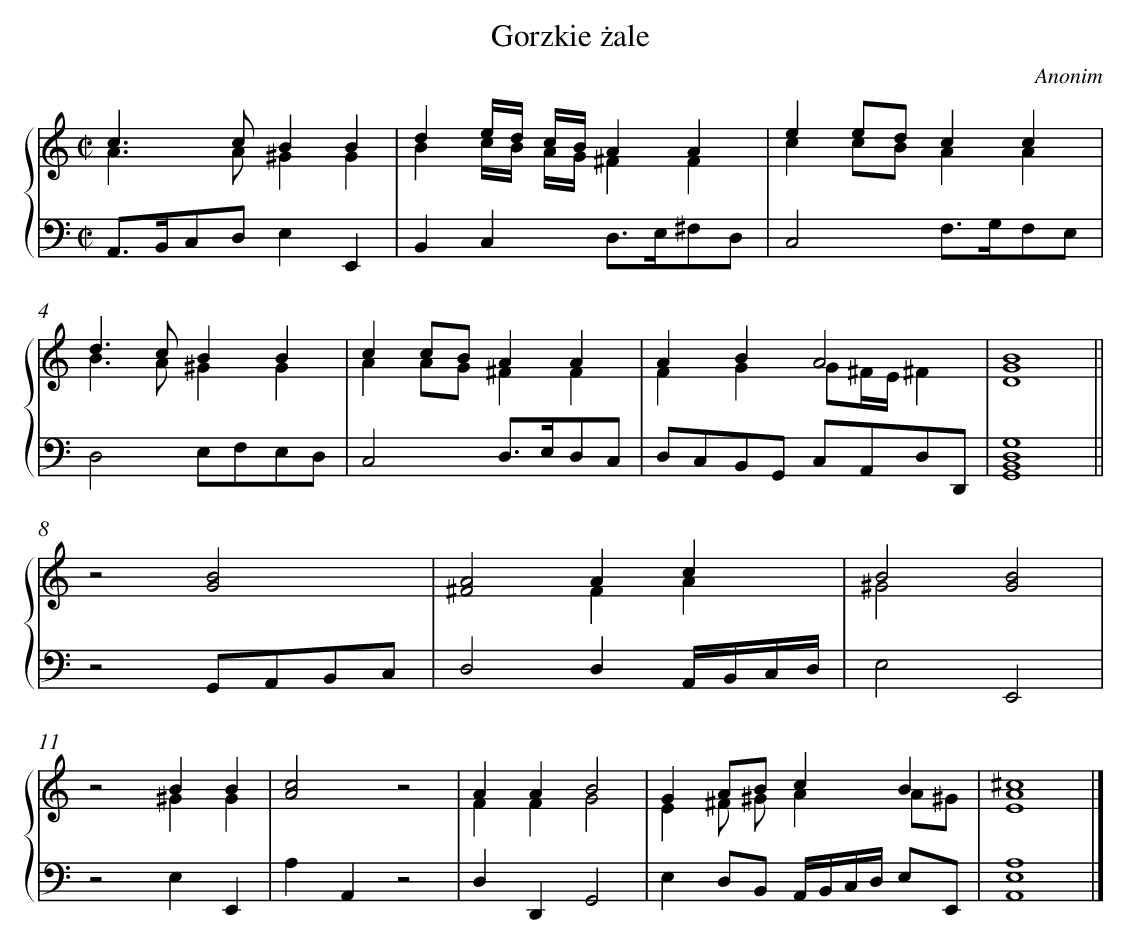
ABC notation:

X:1
T: Gorzkie żale
C: Anonim
L: 1/8
M: C|
%%staves {1 2}
V: 1
V: 2 clef=bass
K: C
[V:1] c2>c2B2B2 & A2>A2^G2G2 |
[V:2] A,,>B,,C,D,E,2E,,2 |
[V:1] d2e/d/ c/B/A2A2 & B2c/B/ A/G/^F2F2 |
[V:2] B,,2C,2D,>E,^F,D, |
[V:1] e2edc2c2 & c2cBA2A2 |
[V:2] C,4F,>G,F,E, |
[V:1] d2>c2B2B2 & B2>A2^G2G2 |
[V:2] D,4E,F,E,D, |
[V:1] c2cBA2A2 & A2AG^F2F2 |
[V:2] C,4D,>E,D,C, |
[V:1] A2B2A4 & F2G2G^F/E/^F2 |
[V:2] D,C,B,,G,, C,A,,D,D,, |
[V:1] [B8G8D8] ||
[V:2] [G,8D,8B,,8G,,8] ||
[V:1] z4[B4G4] |
[V:2] z4G,,A,,B,,C, |
[V:1] [A4^F4]A2c2 & x4F2A2 |
[V:2] D,4D,2A,,/B,,/C,/D,/ |
[V:1] B4[B4G4] & ^G4x4 |
[V:2] E,4E,,4 |
[V:1] z4B2B2 & x4^G2G2 |
[V:2] z4E,2E,,2 |
[V:1] [c4A4]z4 |
[V:2] A,2A,,2z4 |
[V:1] A2A2B4 & F2F2G4 |
[V:2] D,2D,,2G,,4 |
[V:1] G2ABc2B2 & E2^F ^GA2A^G |
[V:2] E,2D,B,, A,,/B,,/C,/D,/ E,E,, |
[V:1] [^c8A8E8] |]
[V:2] [A,8E,8A,,8] |]
